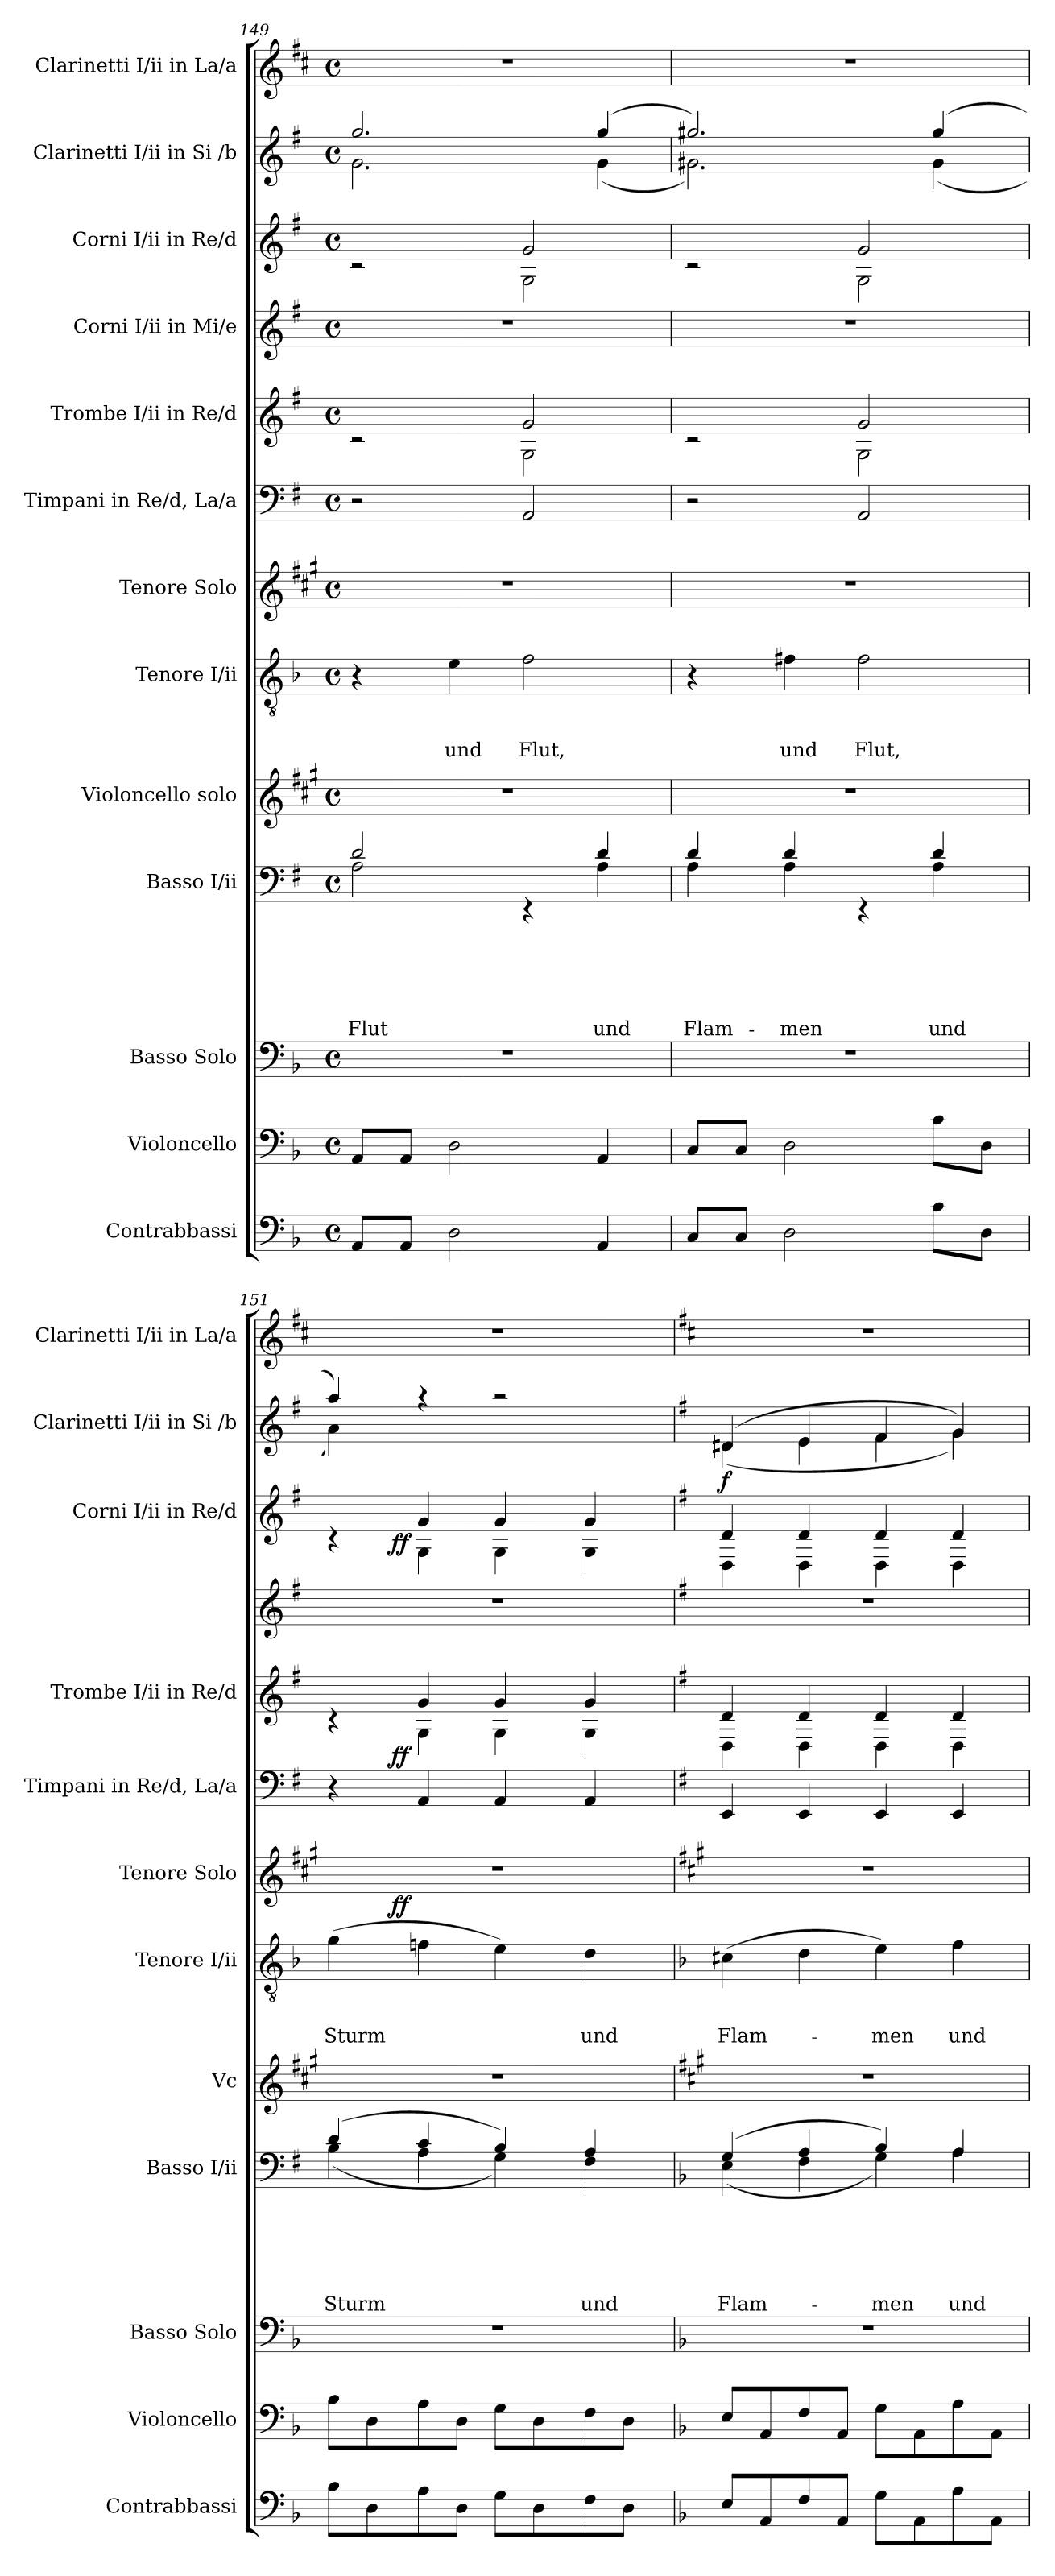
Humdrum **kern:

**kern	**kern	**kern	**kern	**text	**text	**text	**text	**text	**text	**kern	**kern	**text	**text	**text	**dynam	**kern	**kern	**dynam	**kern	**kern	**kern	**dynam	**kern	**dynam	**kern
*part13	*part12	*part11	*part10	*part10	*part10	*part10	*part10	*part10	*part10	*part9	*part8	*part8	*part8	*part8	*part8	*part7	*part6	*part6	*part5	*part4	*part3	*part3	*part2	*part2	*part1
*staff13	*staff12	*staff11	*staff10	*staff10	*staff10	*staff10	*staff10	*staff10	*staff10	*staff9	*staff8	*staff8	*staff8	*staff8	*staff8	*staff7	*staff6	*staff6	*staff5	*staff4	*staff3	*staff3	*staff2	*staff2	*staff1
*I"Contrabbassi	*I"Violoncello	*I"Basso Solo	*I"Basso I/ii	*	*	*	*	*	*	*I"Violoncello solo	*I"Tenore I/ii	*	*	*	*	*I"Tenore Solo	*I"Timpani in Re/d, La/a	*	*I"Trombe I/ii in Re/d	*I"Corni I/ii in Mi/e	*I"Corni I/ii in Re/d	*	*I"Clarinetti I/ii in Si /b	*	*I"Clarinetti I/ii in La/a
*I'Contrabbassi	*I'Violoncello	*I'Basso Solo	*I'Basso I/ii	*	*	*	*	*	*	*I'Vc	*I'Tenore I/ii	*	*	*	*	*I'Tenore Solo	*I'Timpani in Re/d, La/a	*	*I'Trombe I/ii in Re/d	*	*I'Corni I/ii in Re/d	*	*I'Clarinetti I/ii in Si /b	*	*I'Clarinetti I/ii in La/a
*clefF4	*clefF4	*clefF4	*clefF4	*	*	*	*	*	*	*clefG2	*clefGv2	*	*	*	*	*clefG2	*clefF4	*	*clefG2	*clefG2	*clefG2	*	*clefG2	*	*clefG2
*ITrd-2c-3	*ITrd-2c-3	*ITrd3c5	*ITrd-2c-3	*	*	*	*	*	*	*ITrd-2c-3	*ITrd-2c-3	*	*	*	*	*ITrd-2c-3	*ITrd-3c-5	*	*ITrd-3c-5	*ITrd4c7	*ITrd-3c-5	*	*ITrd-3c-5	*	*ITrd1c2
*k[b-e-a-d-]	*k[b-e-a-d-]	*k[]	*k[b-e-]	*	*	*	*	*	*	*k[]	*k[b-e-a-d-]	*	*	*	*	*k[]	*k[]	*	*k[]	*k[]	*k[]	*	*k[]	*	*k[]
*A-:	*A-:	*C:	*B-:	*	*	*	*	*	*	*C:	*A-:	*	*	*	*	*C:	*C:	*	*C:	*C:	*C:	*	*C:	*	*C:
*M4/4	*M4/4	*M4/4	*M4/4	*	*	*	*	*	*	*M4/4	*M4/4	*	*	*	*	*M4/4	*M4/4	*	*M4/4	*M4/4	*M4/4	*	*M4/4	*	*M4/4
*met(c)	*met(c)	*met(c)	*met(c)	*	*	*	*	*	*	*met(c)	*met(c)	*	*	*	*	*met(c)	*met(c)	*	*met(c)	*met(c)	*met(c)	*	*met(c)	*	*met(c)
=149	=149	=149	=149	=149	=149	=149	=149	=149	=149	=149	=149	=149	=149	=149	=149	=149	=149	=149	=149	=149	=149	=149	=149	=149	=149
!	!	!	!	!	!	!	!	!	!LO:LY:b	!	!	!	!	!	!	!	!	!	!	!	!	!	!	!	!
*	*	*	*^	*	*	*	*	*	*	*	*	*	*	*	*	*	*	*	*^	*	*^	*	*^	*	*
8C/L	8C/L	1r	2f/	2c\	.	.	.	.	.	Flut	1r	4r	.	.	.	.	1r	2r	.	2ryy	2rc	1r	2ryy	2rc	.	2.ccc/	2.cc\	.	1r
8C/J	8C/J	.	.	.	.	.	.	.	.	.	.	.	.	.	.	.	.	.	.	.	.	.	.	.	.	.	.	.	.
!	!	!	!	!	!	!	!	!	!	!	!	!	!	!	!LO:LY:b	!	!	!	!	!	!	!	!	!	!	!	!	!	!
2F\	2F\	.	.	.	.	.	.	.	.	.	.	4g\	.	.	und	.	.	.	.	.	.	.	.	.	.	.	.	.	.
!	!	!	!	!	!	!	!	!	!	!	!	!	!	!	!LO:LY:b	!	!	!	!	!	!	!	!	!	!	!	!	!	!
.	.	.	4ryy	4rEE	.	.	.	.	.	.	.	2a-\	.	.	Flut,	.	.	2D/	.	2cc/	2c\	.	2cc/	2c\	.	.	.	.	.
!	!	!	!	!	!	!	!	!	!	!LO:LY:b	!	!	!	!	!	!	!	!	!	!	!	!	!	!	!	!	!	!	!
4C/	4C/	.	4f/	4c\	.	.	.	.	.	und	.	.	.	.	.	.	.	.	.	.	.	.	.	.	.	(4ccc/	(<4cc\	.	.
=150	=150	=150	=150	=150	=150	=150	=150	=150	=150	=150	=150	=150	=150	=150	=150	=150	=150	=150	=150	=150	=150	=150	=150	=150	=150	=150	=150	=150	=150
!	!	!	!	!	!	!	!	!	!	!LO:LY:b	!	!	!	!	!	!	!	!	!	!	!	!	!	!	!	!	!	!	!
8E-/L	8E-/L	1r	4f/	4c\	.	.	.	.	.	Flam-	1r	4r	.	.	.	.	1r	2r	.	2ryy	2rc	1r	2ryy	2rc	.	2.ccc#X/)	2.cc#X\)	.	1r
8E-/J	8E-/J	.	.	.	.	.	.	.	.	.	.	.	.	.	.	.	.	.	.	.	.	.	.	.	.	.	.	.	.
!	!	!	!	!	!	!	!	!	!	!LO:LY:b	!	!	!	!	!LO:LY:b	!	!	!	!	!	!	!	!	!	!	!	!	!	!
2F\	2F\	.	4f/	4c\	.	.	.	.	.	-men	.	4an\	.	.	und	.	.	.	.	.	.	.	.	.	.	.	.	.	.
!	!	!	!	!	!	!	!	!	!	!	!	!	!	!	!LO:LY:b	!	!	!	!	!	!	!	!	!	!	!	!	!	!
.	.	.	4ryy	4rEE	.	.	.	.	.	.	.	2a\	.	.	Flut,	.	.	2D/	.	2cc/	2c\	.	2cc/	2c\	.	.	.	.	.
!	!	!	!	!	!	!	!	!	!	!LO:LY:b	!	!	!	!	!	!	!	!	!	!	!	!	!	!	!	!	!	!	!
8e-\L	8e-\L	.	4f/	4c\	.	.	.	.	.	und	.	.	.	.	.	.	.	.	.	.	.	.	.	.	.	(4ccc#/	(<4cc#\	.	.
8F\J	8F\J	.	.	.	.	.	.	.	.	.	.	.	.	.	.	.	.	.	.	.	.	.	.	.	.	.	.	.	.
*	*	*	*	*	*	*	*	*	*	*	*	*	*	*	*	*	*	*	*	*	*	*	*v	*v	*	*	*	*	*
=151	=151	=151	=151	=151	=151	=151	=151	=151	=151	=151	=151	=151	=151	=151	=151	=151	=151	=151	=151	=151	=151	=151	=151	=151	=151	=151	=151	=151
!	!	!	!	!	!	!	!	!	!	!LO:LY:b	!	!	!	!	!LO:LY:b	!	!	!	!	!	!	!	!	!	!	!	!	!
*	*	*	*	*	*	*	*	*	*	*	*	*^	*	*	*	*	*	*^	*	*	*	*	*^	*	*	*	*	*
*	*	*	*	*	*	*	*	*	*	*	*	*	*	*	*	*	*	*	*	*	*	*	*	*	*	*^	*	*	*	*	*
8d-\L	8d-\L	1r	(4f/	(<4d\	.	.	.	.	.	Sturm	1r	(>4b-\	8.ryy	.	.	Sturm	.	1r	4r	8.ryy	.	4ryy	4rc	1r	4ryy	4rc	8.ryy	.	4ddd/)	4dd\)	.	1r
8F\	8F\	.	.	.	.	.	.	.	.	.	.	.	.	.	.	.	.	.	.	.	.	.	.	.	.	.	.	.	.	.	.	.
!	!	!	!	!	!	!	!	!	!	!	!	!	!	!	!	!	!LO:DY:a	!	!	!	!LO:DY:a	!	!	!	!	!	!	!LO:DY:b	!	!	!	!
.	.	.	.	.	.	.	.	.	.	.	.	.	2ryy	.	.	.	ff	.	.	2ryy	ff	.	.	.	.	.	2ryy	ff	.	.	.	.
8c\	8c\	.	4e-/	4c\	.	.	.	.	.	.	.	4a-X\	.	.	.	.	.	.	4D/	.	.	4cc/	4c\	.	4cc/	4c\	.	.	4raa	2.ryy	.	.
8F\J	8F\J	.	.	.	.	.	.	.	.	.	.	.	.	.	.	.	.	.	.	.	.	.	.	.	.	.	.	.	.	.	.	.
8B-\L	8B-\L	.	4d/)	4B-\)	.	.	.	.	.	.	.	4g\)	.	.	.	.	.	.	4D/	.	.	4cc/	4c\	.	4cc/	4c\	.	.	2raa	.	.	.
8F\	8F\	.	.	.	.	.	.	.	.	.	.	.	.	.	.	.	.	.	.	.	.	.	.	.	.	.	.	.	.	.	.	.
.	.	.	.	.	.	.	.	.	.	.	.	.	4ryy	.	.	.	.	.	.	4ryy	.	.	.	.	.	.	4ryy	.	.	.	.	.
!	!	!	!	!	!	!	!	!	!	!LO:LY:b	!	!	!	!	!	!LO:LY:b	!	!	!	!	!	!	!	!	!	!	!	!	!	!	!	!
8A-\	8A-\	.	4c/	4A\	.	.	.	.	.	und	.	4f\	.	.	.	und	.	.	4D/	.	.	4cc/	4c\	.	4cc/	4c\	.	.	.	.	.	.
8F\J	8F\J	.	.	.	.	.	.	.	.	.	.	.	.	.	.	.	.	.	.	.	.	.	.	.	.	.	.	.	.	.	.	.
.	.	.	.	.	.	.	.	.	.	.	.	.	16ryy	.	.	.	.	.	.	16ryy	.	.	.	.	.	.	16ryy	.	.	.	.	.
*	*	*	*	*	*	*	*	*	*	*	*	*v	*v	*	*	*	*	*	*v	*v	*	*	*	*	*v	*v	*v	*	*	*	*	*
!!LO:PB:g=z
=152	=152	=152	=152	=152	=152	=152	=152	=152	=152	=152	=152	=152	=152	=152	=152	=152	=152	=152	=152	=152	=152	=152	=152	=152	=152	=152	=152	=152
*	*	*	*k[b-e-a-d-]	*	*	*	*	*	*	*	*	*	*	*	*	*	*	*	*	*	*	*	*	*	*	*	*	*
*	*	*	*A-:	*	*	*	*	*	*	*	*	*	*	*	*	*	*	*	*	*	*	*	*	*	*	*	*	*
*	*	*	*	*	*	*	*	*	*	*	*	*^	*	*	*	*	*	*^	*	*	*	*	*^	*	*	*	*	*
*	*	*	*	*	*	*	*	*	*	*	*	*	*	*	*	*	*	*	*	*	*	*	*	*	*	*^	*	*	*	*	*
!	!	!	!	!	!	!	!	!	!	!	!	!	!	!	!	!	!	!	!LO:TX:b:t=.	!	!	!	!	!	!	!	!	!	!	!	!	!
!	!	!	!	!	!	!	!	!	!	!LO:LY:b	!	!	!	!	!	!LO:LY:b	!	!	!	!	!	!	!	!	!	!	!	!	!	!	!LO:DY:b	!
*	*	*	*	*	*	*	*	*	*	*	*	*v	*v	*	*	*	*	*	*v	*v	*	*	*	*	*	*v	*v	*	*	*	*	*
8G/L	8G/L	1r	(4B-/	(<4G\	.	.	.	.	.	Flam-	1r	(>4en\	.	.	Flam-	.	1r	4AA/	.	4g/	4G\	1r	4g/	4G\	.	(4g#X/	(<4g#\	f	1r
8C/	8C/	.	.	.	.	.	.	.	.	.	.	.	.	.	.	.	.	.	.	.	.	.	.	.	.	.	.	.	.
8A-/	8A-/	.	4c/	4A-\	.	.	.	.	.	.	.	4f\	.	.	.	.	.	4AA/	.	4g/	4G\	.	4g/	4G\	.	4a/	4a\	.	.
8C/J	8C/J	.	.	.	.	.	.	.	.	.	.	.	.	.	.	.	.	.	.	.	.	.	.	.	.	.	.	.	.
!	!	!	!	!	!	!	!	!	!	!LO:LY:b	!	!	!	!	!LO:LY:b	!	!	!	!	!	!	!	!	!	!	!	!	!	!
8B-\L	8B-\L	.	4d-/)	4B-\)	.	.	.	.	.	-men	.	4g\)	.	.	-men	.	.	4AA/	.	4g/	4G\	.	4g/	4G\	.	4b/	4b\	.	.
8C\	8C\	.	.	.	.	.	.	.	.	.	.	.	.	.	.	.	.	.	.	.	.	.	.	.	.	.	.	.	.
!	!	!	!	!	!	!	!	!	!	!LO:LY:b	!	!	!	!	!LO:LY:b	!	!	!	!	!	!	!	!	!	!	!	!	!	!
8c\	8c\	.	4c/	4c\	.	.	.	.	.	und	.	4a-\	.	.	und	.	.	4AA/	.	4g/	4G\	.	4g/	4G\	.	4cc/)	4cc\)	.	.
8C\J	8C\J	.	.	.	.	.	.	.	.	.	.	.	.	.	.	.	.	.	.	.	.	.	.	.	.	.	.	.	.
*	*	*	*	*	*	*	*	*	*	*	*	*	*	*	*	*	*	*	*	*	*	*	*v	*v	*	*	*	*	*
*	*	*	*v	*v	*	*	*	*	*	*	*	*	*	*	*	*	*	*	*	*v	*v	*	*	*	*v	*v	*	*
=	=	=	=	=	=	=	=	=	=	=	=	=	=	=	=	=	=	=	=	=	=	=	=	=	=
*-	*-	*-	*-	*-	*-	*-	*-	*-	*-	*-	*-	*-	*-	*-	*-	*-	*-	*-	*-	*-	*-	*-	*-	*-	*-
